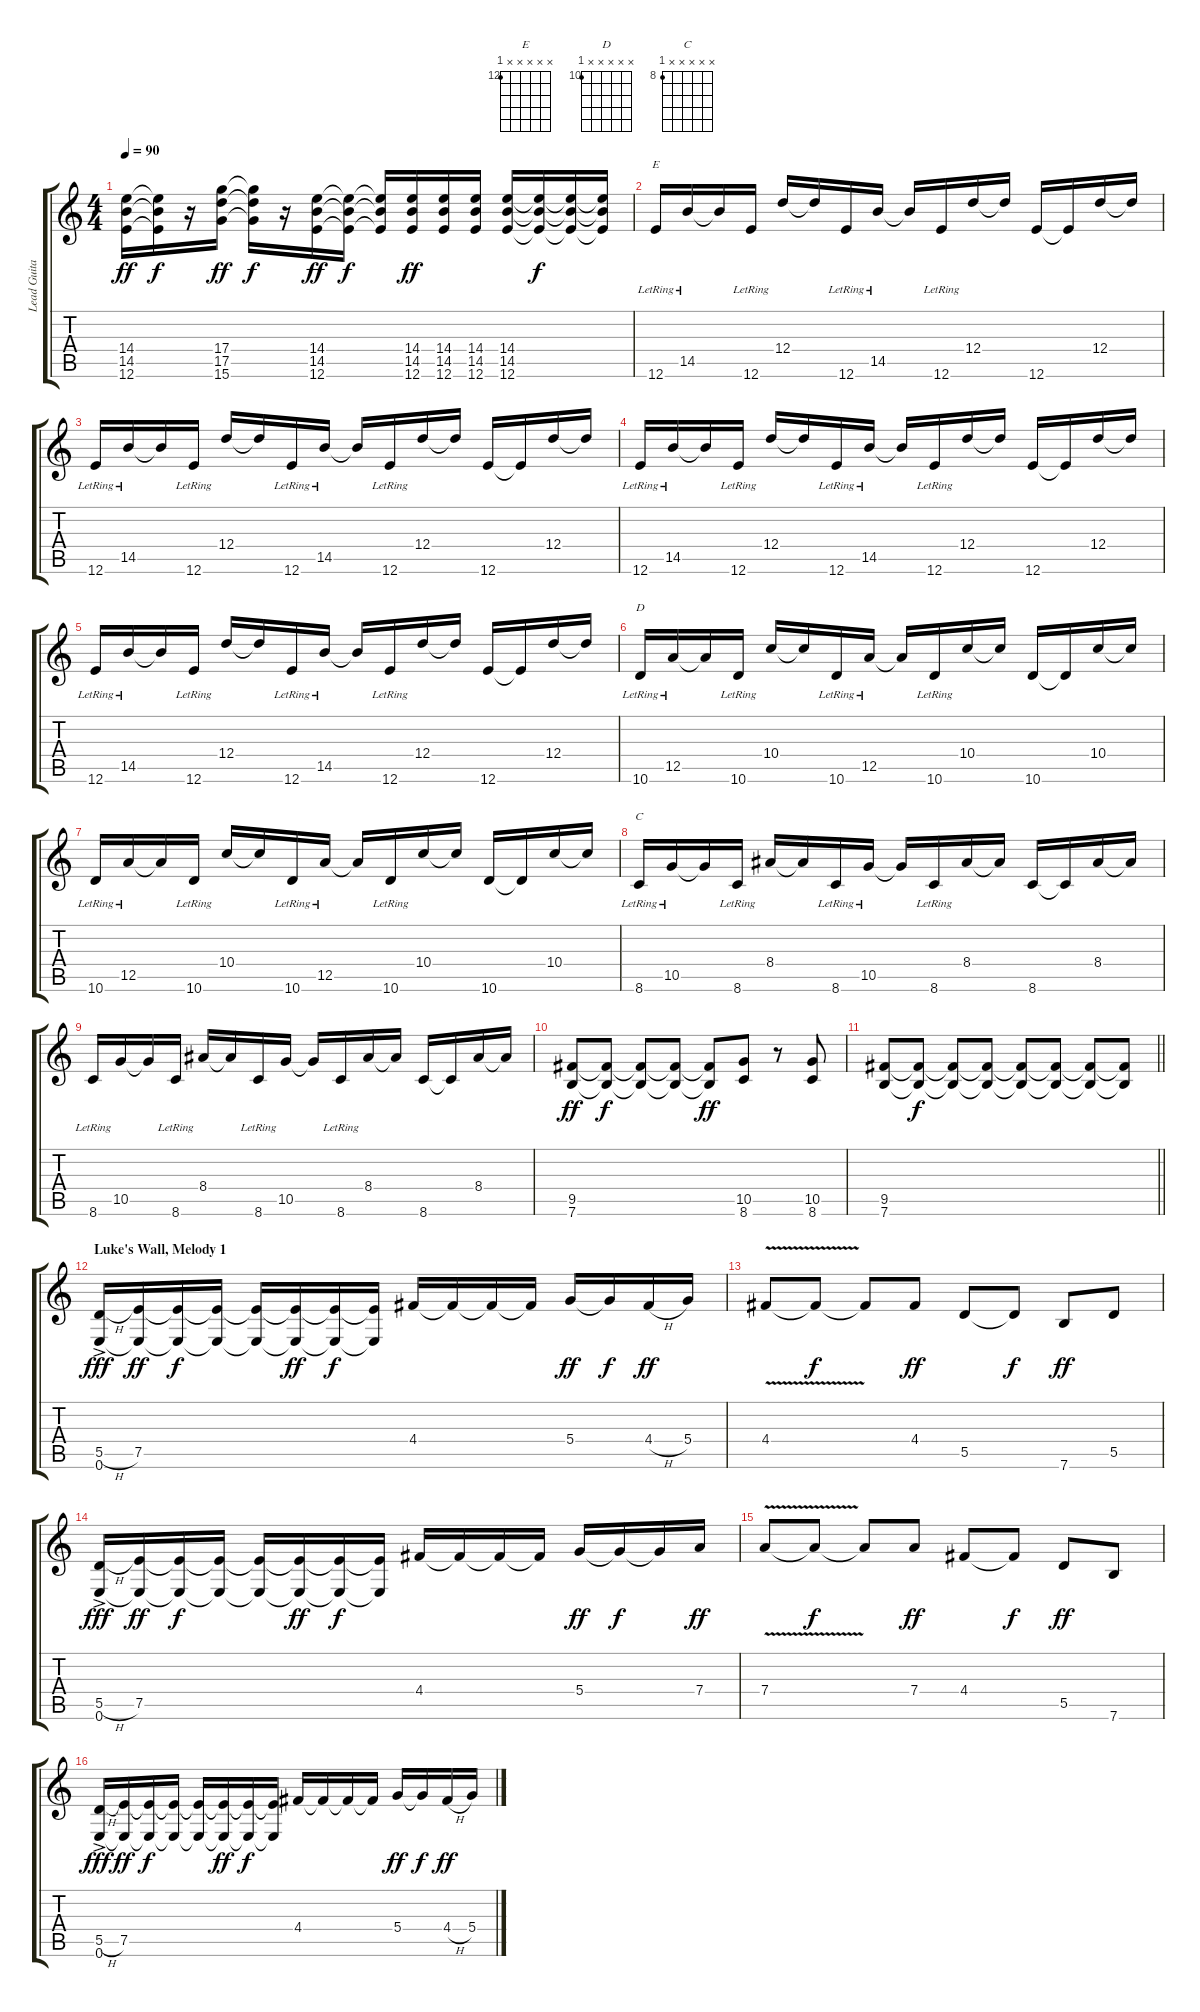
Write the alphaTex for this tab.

\track ("Lead Guitar" "Lead Guita") {instrument distortionguitar}
\staff {score tabs}
\tuning (E4 B3 G3 D3 A2 E2) {hide}
\chord ("E" x x x x x 12) {firstfret 12}
\chord ("D" x x x x x 10) {firstfret 10}
\chord ("C" x x x x x 8) {firstfret 8}
\ts (4 4)
\tempo 90
\clef g2
\ks c
(14.4 14.5 12.6).16{dy ff} (14.4{t} 14.5{t} 12.6{t}).16{dy f} r.16 (17.4 17.5 15.6).16{dy ff} (17.4{t} 17.5{t} 15.6{t}).16{dy f} r.16 (14.4 14.5 12.6).16{dy ff} (14.4{t} 14.5{t} 12.6{t}).16{dy f} (14.4{t} 14.5{t} 12.6{t}).16 (14.4 14.5 12.6).16{dy ff} (14.4 14.5 12.6).16 (14.4 14.5 12.6).16 (14.4 14.5 12.6).16 (14.4{t} 14.5{t} 12.6{t}).16{dy f} (14.4{t} 14.5{t} 12.6{t}).16 (14.4{t} 14.5{t} 12.6{t}).16 |
12.6{lr}.16{ch "E"} 14.5{lr}.16 14.5{t}.16 12.6{lr}.16 12.4.16 12.4{t}.16 12.6{lr}.16 14.5{lr}.16 14.5{t}.16 12.6{lr}.16 12.4.16 12.4{t}.16 12.6.16 12.6{t}.16 12.4.16 12.4{t}.16 |
12.6{lr}.16 14.5{lr}.16 14.5{t}.16 12.6{lr}.16 12.4.16 12.4{t}.16 12.6{lr}.16 14.5{lr}.16 14.5{t}.16 12.6{lr}.16 12.4.16 12.4{t}.16 12.6.16 12.6{t}.16 12.4.16 12.4{t}.16 |
12.6{lr}.16 14.5{lr}.16 14.5{t}.16 12.6{lr}.16 12.4.16 12.4{t}.16 12.6{lr}.16 14.5{lr}.16 14.5{t}.16 12.6{lr}.16 12.4.16 12.4{t}.16 12.6.16 12.6{t}.16 12.4.16 12.4{t}.16 |
12.6{lr}.16 14.5{lr}.16 14.5{t}.16 12.6{lr}.16 12.4.16 12.4{t}.16 12.6{lr}.16 14.5{lr}.16 14.5{t}.16 12.6{lr}.16 12.4.16 12.4{t}.16 12.6.16 12.6{t}.16 12.4.16 12.4{t}.16 |
10.6{lr}.16{ch "D"} 12.5{lr}.16 12.5{t}.16 10.6{lr}.16 10.4.16 10.4{t}.16 10.6{lr}.16 12.5{lr}.16 12.5{t}.16 10.6{lr}.16 10.4.16 10.4{t}.16 10.6.16 10.6{t}.16 10.4.16 10.4{t}.16 |
10.6{lr}.16 12.5{lr}.16 12.5{t}.16 10.6{lr}.16 10.4.16 10.4{t}.16 10.6{lr}.16 12.5{lr}.16 12.5{t}.16 10.6{lr}.16 10.4.16 10.4{t}.16 10.6.16 10.6{t}.16 10.4.16 10.4{t}.16 |
8.6{lr}.16{ch "C"} 10.5{lr}.16 10.5{t}.16 8.6{lr}.16 8.4.16 8.4{t}.16 8.6{lr}.16 10.5{lr}.16 10.5{t}.16 8.6{lr}.16 8.4.16 8.4{t}.16 8.6.16 8.6{t}.16 8.4.16 8.4{t}.16 |
8.6{lr}.16 10.5{lr}.16 10.5{t}.16 8.6{lr}.16 8.4.16 8.4{t}.16 8.6{lr}.16 10.5{lr}.16 10.5{t}.16 8.6{lr}.16 8.4.16 8.4{t}.16 8.6.16 8.6{t}.16 8.4.16 8.4{t}.16 |
(9.5 7.6).8{dy ff} (9.5{t} 7.6{t}).8{dy f} (9.5{t} 7.6{t}).8 (9.5{t} 7.6{t}).8 (9.5{t} 7.6{t}).8{dy ff} (10.5 8.6).8 r.8 (10.5 8.6).8 |
\barLineRight lightlight
(9.5 7.6).8 (9.5{t} 7.6{t}).8{dy f} (9.5{t} 7.6{t}).8 (9.5{t} 7.6{t}).8 (9.5{t} 7.6{t}).8 (9.5{t} 7.6{t}).8 (9.5{t} 7.6{t}).8 (9.5{t} 7.6{t}).8 |
\section ("" "Luke's Wall, Melody 1")
(5.5{h} 0.6{ac}).16{dy fff} (7.5 0.6{t}).16{dy ff} (7.5{t} 0.6{t}).16{dy f} (7.5{t} 0.6{t}).16 (7.5{t} 0.6{t}).16 (7.5{t} 0.6{t}).16{dy ff} (7.5{t} 0.6{t}).16{dy f} (7.5{t} 0.6{t}).16 4.4.16 4.4{t}.16 4.4{t}.16 4.4{t}.16 5.4.16{dy ff} 5.4{t}.16{dy f} 4.4{h}.16{dy ff} 5.4.16 |
4.4{v}.8 4.4{t}.8{dy f} 4.4{t}.8 4.4.8{dy ff} 5.5.8 5.5{t}.8{dy f} 7.6.8{dy ff} 5.5.8 |
(5.5{h} 0.6{ac}).16{dy fff} (7.5 0.6{t}).16{dy ff} (7.5{t} 0.6{t}).16{dy f} (7.5{t} 0.6{t}).16 (7.5{t} 0.6{t}).16 (7.5{t} 0.6{t}).16{dy ff} (7.5{t} 0.6{t}).16{dy f} (7.5{t} 0.6{t}).16 4.4.16 4.4{t}.16 4.4{t}.16 4.4{t}.16 5.4.16{dy ff} 5.4{t}.16{dy f} 5.4{t}.16 7.4.16{dy ff} |
7.4{v}.8 7.4{t}.8{dy f} 7.4{t}.8 7.4.8{dy ff} 4.4.8 4.4{t}.8{dy f} 5.5.8{dy ff} 7.6.8 |
(5.5{h} 0.6{ac}).16{dy fff} (7.5 0.6{t}).16{dy ff} (7.5{t} 0.6{t}).16{dy f} (7.5{t} 0.6{t}).16 (7.5{t} 0.6{t}).16 (7.5{t} 0.6{t}).16{dy ff} (7.5{t} 0.6{t}).16{dy f} (7.5{t} 0.6{t}).16 4.4.16 4.4{t}.16 4.4{t}.16 4.4{t}.16 5.4.16{dy ff} 5.4{t}.16{dy f} 4.4{h}.16{dy ff} 5.4.16
